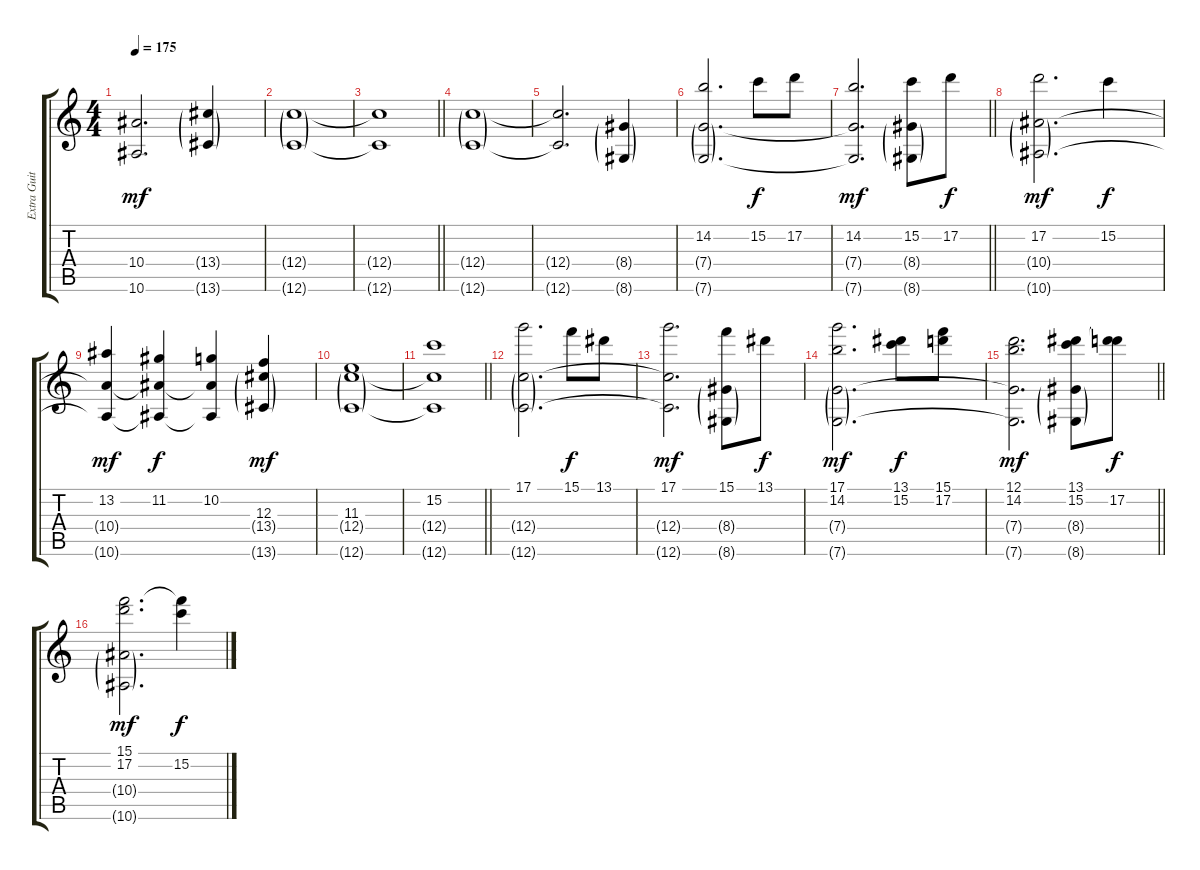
\track ("Extra Guitar 2" "Extra Guit") {instrument overdrivenguitar}
\staff {score tabs}
\tuning (D4 A3 F3 C3 G2 C2) {hide}
\ts (4 4)
\tempo 175
\clef g2
\ks c
(10.4{t} 10.6{t}).2{d dy mf} (13.4{g} 13.6{g}).4 |
(12.4{g} 12.6{g}).1 |
\barLineRight lightlight
(12.4{t} 12.6{t}).1 |
(12.4{g} 12.6{g}).1 |
(12.4{t} 12.6{t}).2{d} (8.4{g} 8.6{g}).4 |
(14.2 7.4{g} 7.6{g}).2{d} 15.2.8{dy f} 17.2.8 |
\barLineRight lightlight
(14.2 7.4{t} 7.6{t}).2{d dy mf} (15.2 8.4{g} 8.6{g}).8 17.2.8{dy f} |
(17.2 10.4{g} 10.6{g}).2{d dy mf} 15.2.4{dy f} |
(13.2 10.4{t} 10.6{t}).4{dy mf} (11.2 10.4{t} 10.6{t}).4{dy f} (10.2 10.4{t} 10.6{t}).4 (12.3 13.4{g} 13.6{g}).4{dy mf} |
(11.3 12.4{g} 12.6{g}).1 |
\barLineRight lightlight
(15.2 12.4{t} 12.6{t}).1 |
(17.1 12.4{g} 12.6{g}).2{d} 15.1.8{dy f} 13.1.8 |
(17.1 12.4{t} 12.6{t}).2{d dy mf} (15.1 8.4{g} 8.6{g}).8 13.1.8{dy f} |
(17.1 14.2 7.4{g} 7.6{g}).2{d dy mf} (13.1 15.2).8{dy f} (15.1 17.2).8 |
\barLineRight lightlight
(12.1 14.2 7.4{t} 7.6{t}).2{d dy mf} (13.1 15.2 8.4{g} 8.6{g}).8 (13.1{t} 17.2).8{dy f} |
(15.1 17.2 10.4{g} 10.6{g}).2{d dy mf} (15.1{t} 15.2).4{dy f}
